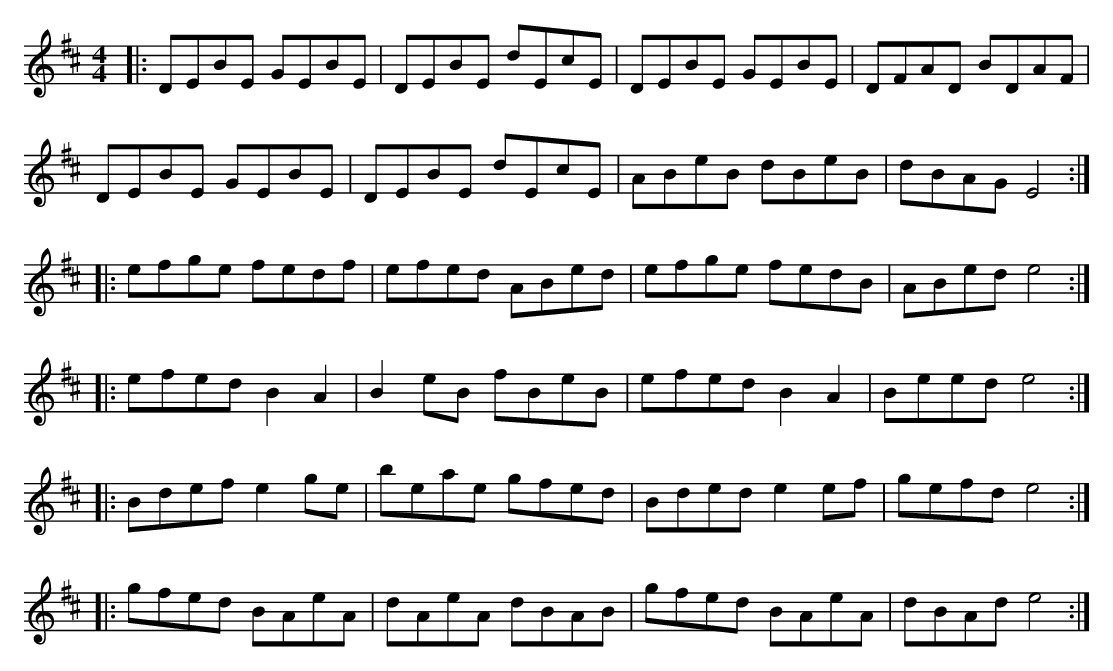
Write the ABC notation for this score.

X:1
M:4/4
K:D
|: DEBE GEBE | DEBE dEcE | DEBE GEBE | DFAD BDAF |
DEBE GEBE | DEBE dEcE | ABeB dBeB | dBAG E4 :|
|: efge fedf | efed ABed | efge fedB | ABed e4 :|
|: efed B2 A2 | B2 eB fBeB | efed B2 A2 | Beed e4 :|
|: Bdef e2 ge | beae gfed | Bded e2 ef | gefd e4 :|
|: gfed BAeA | dAeA dBAB | gfed BAeA | dBAd e4 :|
